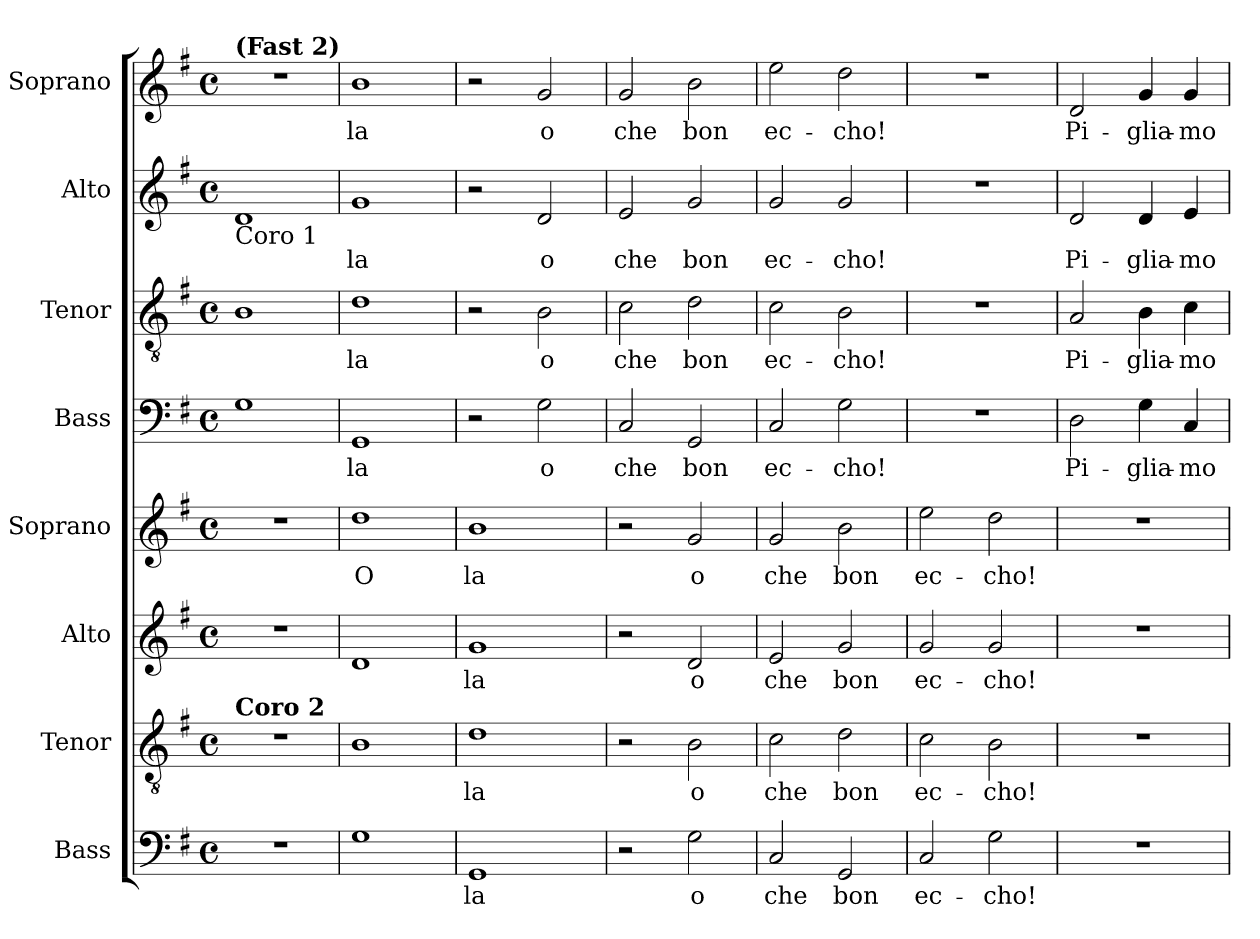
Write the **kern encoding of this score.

**kern	**text	**kern	**text	**kern	**text	**kern	**text	**kern	**text	**kern	**text	**kern	**text	**kern	**text
*part8	*part8	*part7	*part7	*part6	*part6	*part5	*part5	*part4	*part4	*part3	*part3	*part2	*part2	*part1	*part1
*staff8	*staff8	*staff7	*staff7	*staff6	*staff6	*staff5	*staff5	*staff4	*staff4	*staff3	*staff3	*staff2	*staff2	*staff1	*staff1
*I"Bass	*	*I"Tenor	*	*I"Alto	*	*I"Soprano	*	*I"Bass	*	*I"Tenor	*	*I"Alto	*	*I"Soprano	*
*clefF4	*	*clefGv2	*	*clefG2	*	*clefG2	*	*clefF4	*	*clefGv2	*	*clefG2	*	*clefG2	*
*k[f#]	*	*k[f#]	*	*k[f#]	*	*k[f#]	*	*k[f#]	*	*k[f#]	*	*k[f#]	*	*k[f#]	*
*G:	*	*G:	*	*G:	*	*G:	*	*G:	*	*G:	*	*G:	*	*G:	*
*M4/4	*	*M4/4	*	*M4/4	*	*M4/4	*	*M4/4	*	*M4/4	*	*M4/4	*	*M4/4	*
*met(c)	*	*met(c)	*	*met(c)	*	*met(c)	*	*met(c)	*	*met(c)	*	*met(c)	*	*met(c)	*
=1	=1	=1	=1	=1	=1	=1	=1	=1	=1	=1	=1	=1	=1	=1	=1
!	!	!	!	!	!	!	!	!	!	!	!	!	!	!LO:TX:a:B:t=(Fast 2)	!
!	!	!	!	!	!	!	!	!	!	!	!	!LO:TX:b:t=Coro 1	!	!	!
!	!	!LO:TX:a:B:t=Coro 2	!	!	!	!	!	!	!	!	!	!	!	!	!
1r	.	1r	.	1r	.	1r	.	1G	.	1B	.	1d	.	1r	.
=2	=2	=2	=2	=2	=2	=2	=2	=2	=2	=2	=2	=2	=2	=2	=2
1G	.	1B	.	1d	.	1dd	O	1GG	la	1d	la	1g	la	1b	la
=3	=3	=3	=3	=3	=3	=3	=3	=3	=3	=3	=3	=3	=3	=3	=3
1GG	la	1d	la	1g	la	1b	la	2r	.	2r	.	2r	.	2r	.
.	.	.	.	.	.	.	.	2G\	o	2B\	o	2d/	o	2g/	o
=4	=4	=4	=4	=4	=4	=4	=4	=4	=4	=4	=4	=4	=4	=4	=4
2r	.	2r	.	2r	.	2r	.	2C/	che	2c\	che	2e/	che	2g/	che
2G\	o	2B\	o	2d/	o	2g/	o	2GG/	bon	2d\	bon	2g/	bon	2b\	bon
=5	=5	=5	=5	=5	=5	=5	=5	=5	=5	=5	=5	=5	=5	=5	=5
2C/	che	2c\	che	2e/	che	2g/	che	2C/	ec-	2c\	ec-	2g/	ec-	2ee\	ec-
2GG/	bon	2d\	bon	2g/	bon	2b\	bon	2G\	-cho!	2B\	-cho!	2g/	-cho!	2dd\	-cho!
=6	=6	=6	=6	=6	=6	=6	=6	=6	=6	=6	=6	=6	=6	=6	=6
2C/	ec-	2c\	ec-	2g/	ec-	2ee\	ec-	1r	.	1r	.	1r	.	1r	.
2G\	-cho!	2B\	-cho!	2g/	-cho!	2dd\	-cho!	.	.	.	.	.	.	.	.
=7	=7	=7	=7	=7	=7	=7	=7	=7	=7	=7	=7	=7	=7	=7	=7
1r	.	1r	.	1r	.	1r	.	2D\	Pi-	2A/	Pi-	2d/	Pi-	2d/	Pi-
.	.	.	.	.	.	.	.	4G\	-glia-	4B\	-glia-	4d/	-glia-	4g/	-glia-
.	.	.	.	.	.	.	.	4C/	-mo-	4c\	-mo-	4e/	-mo-	4g/	-mo-
=	=	=	=	=	=	=	=	=	=	=	=	=	=	=	=
*-	*-	*-	*-	*-	*-	*-	*-	*-	*-	*-	*-	*-	*-	*-	*-
